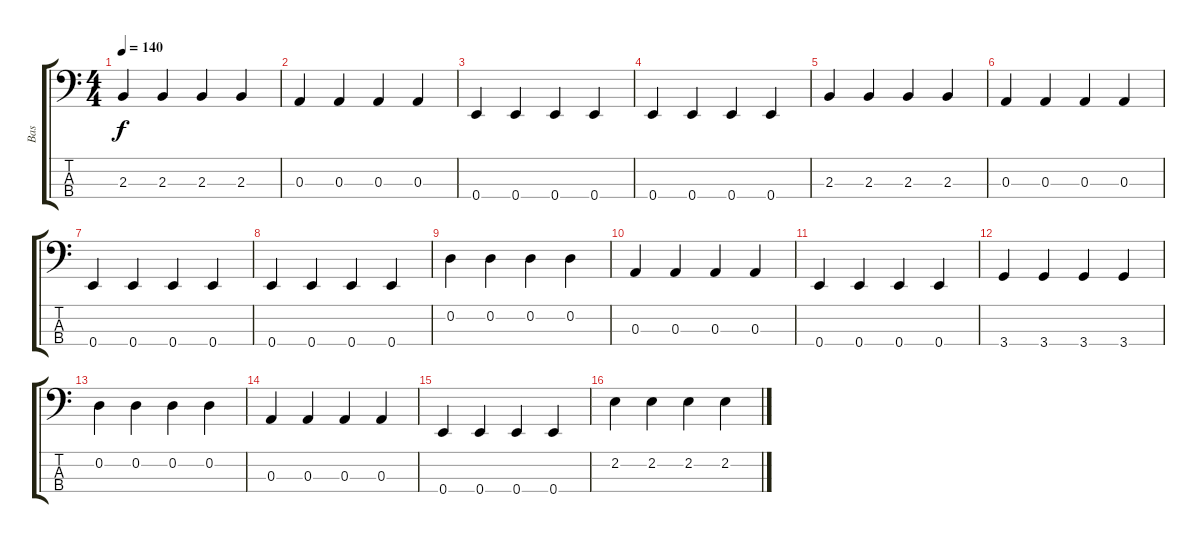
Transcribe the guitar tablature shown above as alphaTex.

\track ("Bas" "Bas") {instrument electricbassfinger}
\staff {score tabs}
\tuning (G2 D2 A1 E1) {hide}
\ts (4 4)
\tempo 140
\clef f4
\ks c
2.3.4{dy f} 2.3.4 2.3.4 2.3.4 |
0.3.4 0.3.4 0.3.4 0.3.4 |
0.4.4 0.4.4 0.4.4 0.4.4 |
0.4.4 0.4.4 0.4.4 0.4.4 |
2.3.4 2.3.4 2.3.4 2.3.4 |
0.3.4 0.3.4 0.3.4 0.3.4 |
0.4.4 0.4.4 0.4.4 0.4.4 |
0.4.4 0.4.4 0.4.4 0.4.4 |
0.2.4 0.2.4 0.2.4 0.2.4 |
0.3.4 0.3.4 0.3.4 0.3.4 |
0.4.4 0.4.4 0.4.4 0.4.4 |
3.4.4 3.4.4 3.4.4 3.4.4 |
0.2.4 0.2.4 0.2.4 0.2.4 |
0.3.4 0.3.4 0.3.4 0.3.4 |
0.4.4 0.4.4 0.4.4 0.4.4 |
2.2.4 2.2.4 2.2.4 2.2.4
